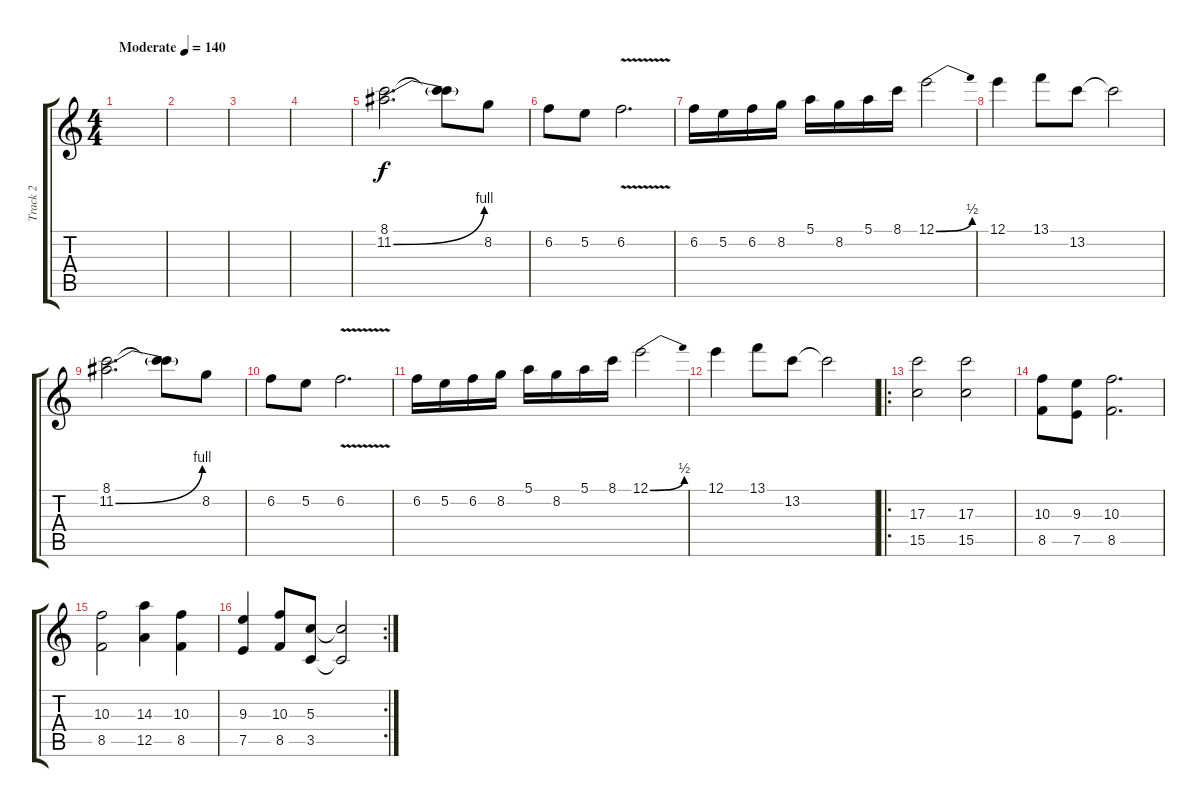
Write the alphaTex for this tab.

\track ("Track 2" "Track 2") {instrument distortionguitar}
\staff {score tabs}
\tuning (E4 B3 G3 D3 A2 D2) {hide}
\ts (4 4)
\tempo (140 "Moderate")
\clef g2
\ks c
|
|
|
|
(8.1 11.2{be (bend 0 0 60 4)}).2{d} (8.1{t} 11.2{t}).8 8.2.8 |
6.2.8 5.2.8 6.2{v}.2{d} |
6.2.16 5.2.16 6.2.16 8.2.16 5.1.16 8.2.16 5.1.16 8.1.16 12.1{be (bend 0 0 60 2)}.2 |
12.1.4 13.1.8 13.2.8 13.2{t}.2 |
(8.1 11.2{be (bend 0 0 60 4)}).2{d} (8.1{t} 11.2{t}).8 8.2.8 |
6.2.8 5.2.8 6.2{v}.2{d} |
6.2.16 5.2.16 6.2.16 8.2.16 5.1.16 8.2.16 5.1.16 8.1.16 12.1{be (bend 0 0 60 2)}.2 |
12.1.4 13.1.8 13.2.8 13.2{t}.2 |
\ro
(17.3 15.5).2 (17.3 15.5).2 |
(10.3 8.5).8 (9.3 7.5).8 (10.3 8.5).2{d} |
(10.3 8.5).2 (14.3 12.5).4 (10.3 8.5).4 |
\rc 2
(9.3 7.5).4 (10.3 8.5).8 (5.3 3.5).8 (5.3{t} 3.5{t}).2
